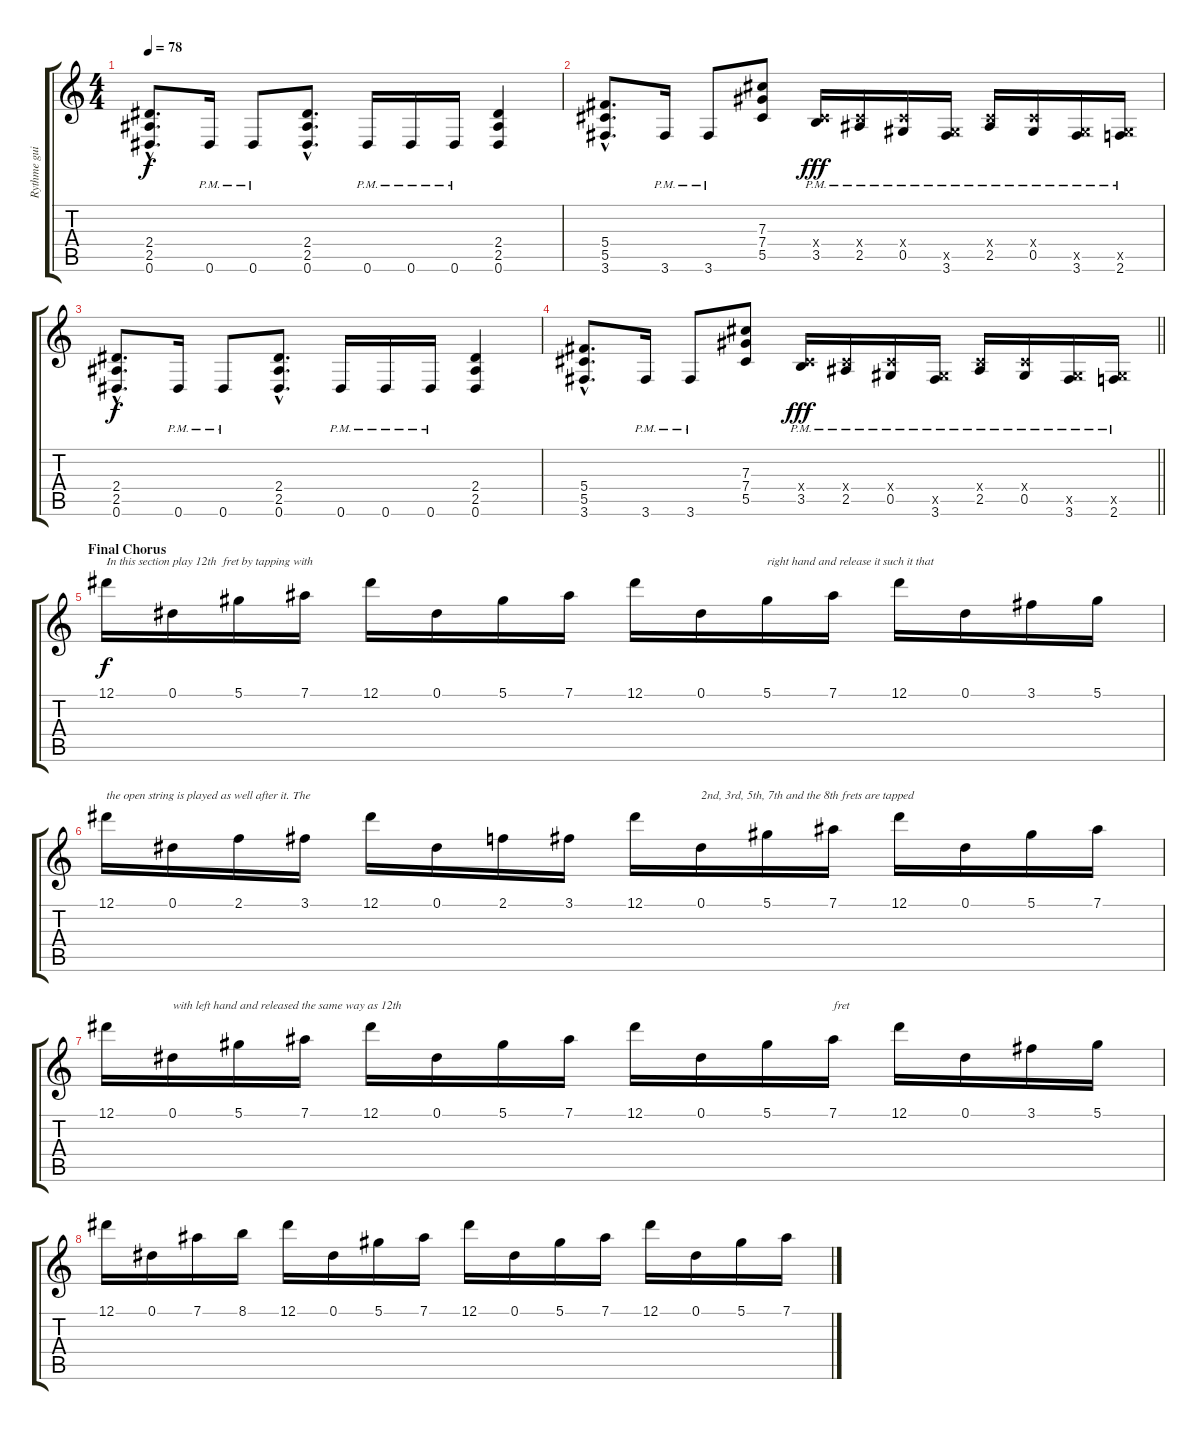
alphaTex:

\track ("Rythme guitar" "Rythme gui") {instrument electricguitarclean}
\staff {score tabs}
\tuning (Eb4 Bb3 Gb3 Db3 Ab2 Eb2) {hide}
\ts (4 4)
\tempo 78
\clef g2
\ks c
(2.4{hac} 2.5{hac} 0.6{hac}).8{d dy f} 0.6{pm}.16 0.6{pm}.8 (2.4{hac} 2.5{hac} 0.6{hac}).8{d} 0.6{pm}.16 0.6{pm}.16 0.6{pm}.16 (2.4 2.5 0.6).4 |
(5.4{hac} 5.5{hac} 3.6{hac}).8{d} 3.6{pm}.16 3.6{pm}.8 (7.3 7.4 5.5).8 (0.4{x} 3.5{pm}).16{dy fff} (0.4{x} 2.5{pm}).16 (0.4{x} 0.5{pm}).16 (0.5{x} 3.6{pm}).16 (0.4{x} 2.5{pm}).16 (0.4{x} 0.5{pm}).16 (0.5{x} 3.6{pm}).16 (0.5{x} 2.6{pm}).16 |
(2.4{hac} 2.5{hac} 0.6{hac}).8{d dy f} 0.6{pm}.16 0.6{pm}.8 (2.4{hac} 2.5{hac} 0.6{hac}).8{d} 0.6{pm}.16 0.6{pm}.16 0.6{pm}.16 (2.4 2.5 0.6).4 |
\barLineRight lightlight
(5.4{hac} 5.5{hac} 3.6{hac}).8{d} 3.6{pm}.16 3.6{pm}.8 (7.3 7.4 5.5).8 (0.4{x} 3.5{pm}).16{dy fff} (0.4{x} 2.5{pm}).16 (0.4{x} 0.5{pm}).16 (0.5{x} 3.6{pm}).16 (0.4{x} 2.5{pm}).16 (0.4{x} 0.5{pm}).16 (0.5{x} 3.6{pm}).16 (0.5{x} 2.6{pm}).16 |
\section ("" "Final Chorus")
12.1.16{txt "In this section play 12th  fret by tapping with " dy f} 0.1.16 5.1.16 7.1.16 12.1.16 0.1.16 5.1.16 7.1.16 12.1.16 0.1.16 5.1.16{txt "right hand and release it such it that"} 7.1.16 12.1.16 0.1.16 3.1.16 5.1.16 |
12.1.16{txt "the open string is played as well after it. The "} 0.1.16 2.1.16 3.1.16 12.1.16 0.1.16 2.1.16 3.1.16 12.1.16 0.1.16{txt "2nd, 3rd, 5th, 7th and the 8th frets are tapped "} 5.1.16 7.1.16 12.1.16 0.1.16 5.1.16 7.1.16 |
12.1.16 0.1.16{txt "with left hand and released the same way as 12th "} 5.1.16 7.1.16 12.1.16 0.1.16 5.1.16 7.1.16 12.1.16 0.1.16 5.1.16 7.1.16{txt "fret"} 12.1.16 0.1.16 3.1.16 5.1.16 |
12.1.16 0.1.16 7.1.16 8.1.16 12.1.16 0.1.16 5.1.16 7.1.16 12.1.16 0.1.16 5.1.16 7.1.16 12.1.16 0.1.16 5.1.16 7.1.16
